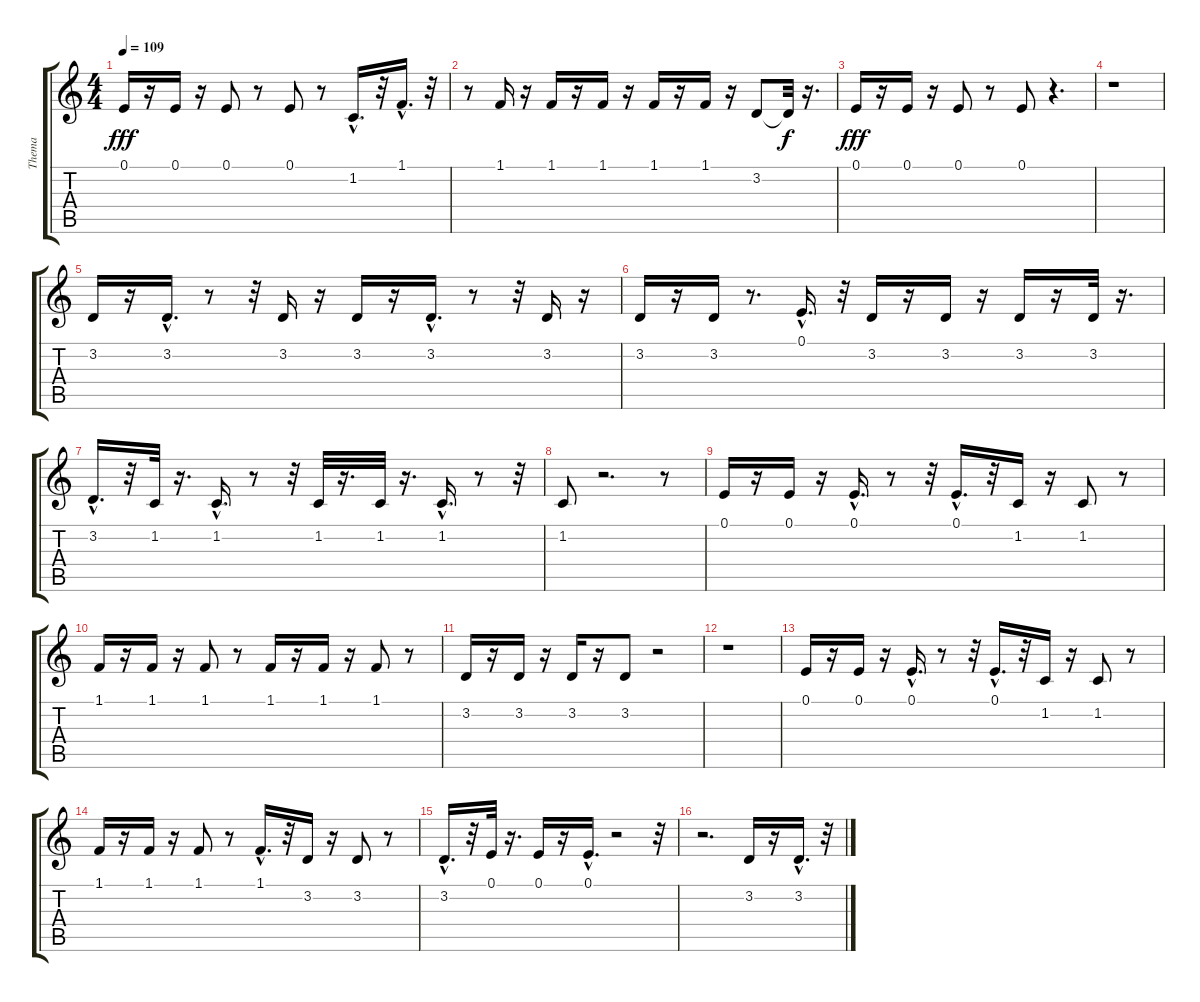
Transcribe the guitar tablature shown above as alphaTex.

\track ("Thema" "Thema") {instrument lead2sawtooth}
\staff {score tabs}
\tuning (E4 B3 G3 D3 A2 E2) {hide}
\ts (4 4)
\tempo 109
\clef g2
\ks c
0.1.16{dy fff} r.16 0.1.16 r.16 0.1.8 r.8 0.1.8 r.8 1.2{hac}.16{d} r.32 1.1{hac}.16{d} r.32 |
r.8 1.1.16 r.16 1.1.16 r.16 1.1.16 r.16 1.1.16 r.16 1.1.16 r.16 3.2.8 3.2{t}.32{dy f} r.16{d} |
0.1.16{dy fff} r.16 0.1.16 r.16 0.1.8 r.8 0.1.8 r.4{d} |
r.1 |
3.2.16 r.16 3.2{hac}.16{d} r.8 r.32 3.2.16 r.16 3.2.16 r.16 3.2{hac}.16{d} r.8 r.32 3.2.16 r.16 |
3.2.16 r.16 3.2.16 r.8{d} 0.1{hac}.16{d} r.32 3.2.16 r.16 3.2.16 r.16 3.2.16 r.16 3.2.32 r.16{d} |
3.2{hac}.16{d} r.32 1.2.32 r.16{d} 1.2{hac}.16{d} r.8 r.32 1.2.32 r.16{d} 1.2.32 r.16{d} 1.2{hac}.16{d} r.8 r.32 |
1.2.8 r.2{d} r.8 |
0.1.16 r.16 0.1.16 r.16 0.1{hac}.16{d} r.8 r.32 0.1{hac}.16{d} r.32 1.2.16 r.16 1.2.8 r.8 |
1.1.16 r.16 1.1.16 r.16 1.1.8 r.8 1.1.16 r.16 1.1.16 r.16 1.1.8 r.8 |
3.2.16 r.16 3.2.16 r.16 3.2.16 r.16 3.2.8 r.2 |
r.1 |
0.1.16 r.16 0.1.16 r.16 0.1{hac}.16{d} r.8 r.32 0.1{hac}.16{d} r.32 1.2.16 r.16 1.2.8 r.8 |
1.1.16 r.16 1.1.16 r.16 1.1.8 r.8 1.1{hac}.16{d} r.32 3.2.16 r.16 3.2.8 r.8 |
3.2{hac}.16{d} r.32 0.1.32 r.16{d} 0.1.16 r.16 0.1{hac}.16{d} r.2 r.32 |
r.2{d} 3.2.16 r.16 3.2{hac}.16{d} r.32
